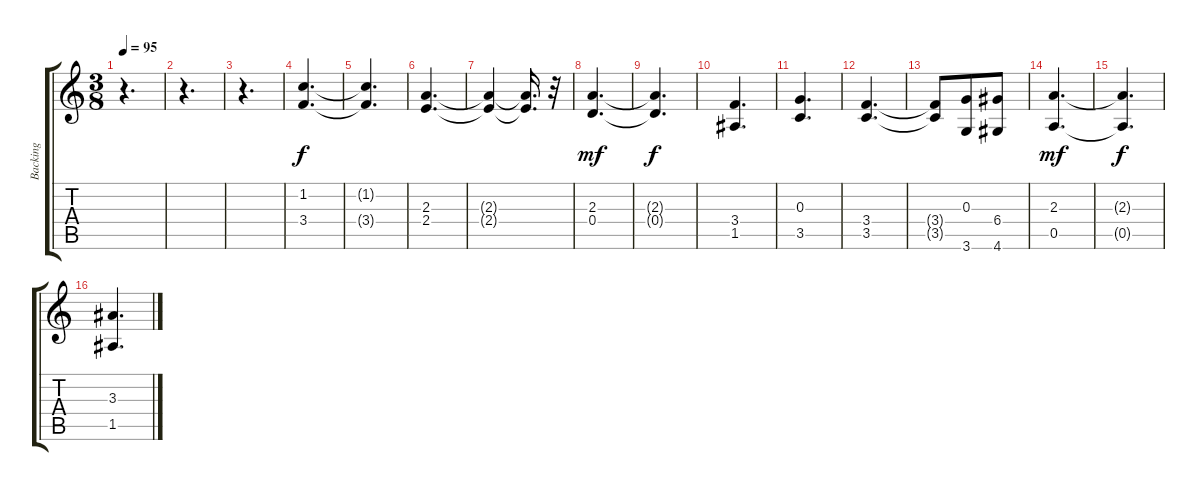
\track ("Backing" "Backing") {instrument distortionguitar}
\staff {score tabs}
\tuning (E4 B3 G3 D3 A2 E2) {hide}
\ts (3 8)
\tempo 95
\clef g2
\ks c
r.4{d dy f} |
r.4{d} |
r.4{d} |
(1.2 3.4).4{d} |
(1.2{t} 3.4{t}).4{d} |
(2.3 2.4).4{d} |
(2.3{t} 2.4{t}).4 (2.3{t} 2.4{t}).16{d} r.32 |
(2.3 0.4).4{d dy mf} |
(2.3{t} 0.4{t}).4{d dy f} |
(3.4 1.5).4{d} |
(0.3 3.5).4{d} |
(3.4 3.5).4{d} |
(3.4{t} 3.5{t}).8 (0.3 3.6).8 (6.4 4.6).8 |
(2.3 0.5).4{d dy mf} |
(2.3{t} 0.5{t}).4{d dy f} |
(3.3 1.5).4{d}
